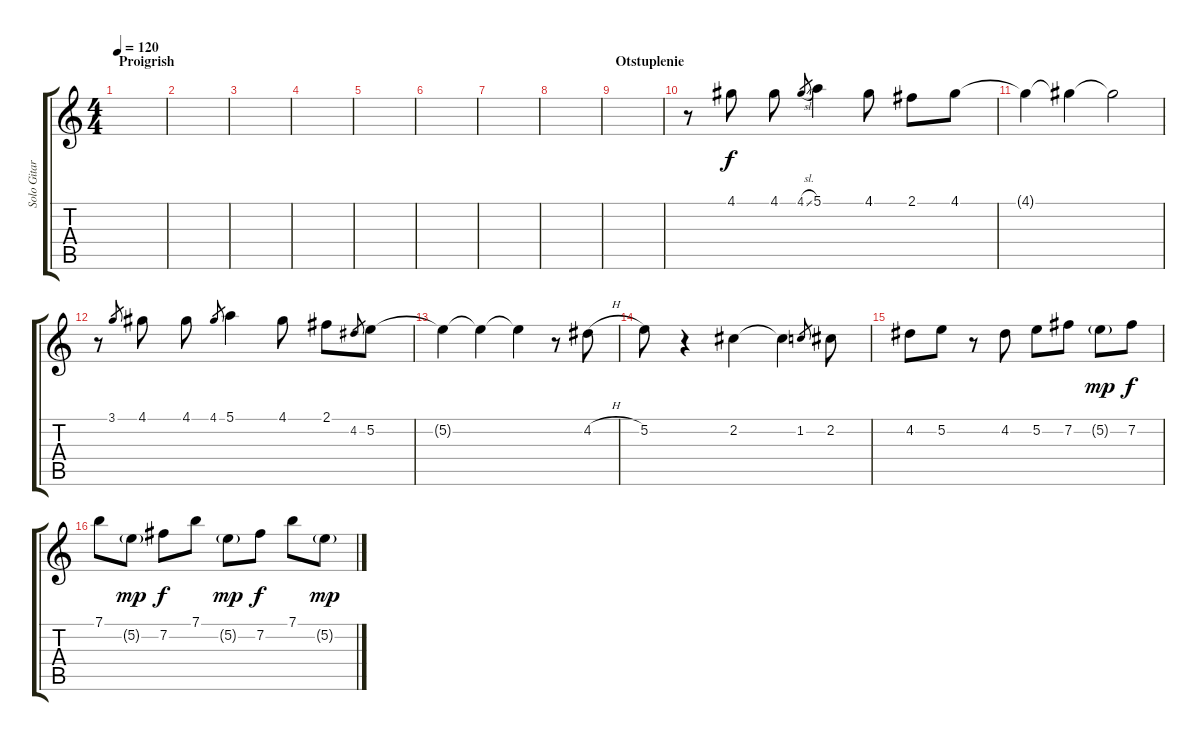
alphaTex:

\track ("Solo Gitara" "Solo Gitar") {instrument electricguitarjazz}
\staff {score tabs}
\tuning (E4 B3 G3 D3 A2 E2) {hide}
\ts (4 4)
\section ("" "Proigrish")
\tempo 120
\clef g2
\ks c
|
|
|
|
|
|
|
|
\section ("" "Otstuplenie")
|
r.8 4.1.8 4.1.8 4.1{sl}.8{gr} 5.1.4 4.1.8 2.1.8 4.1.8 |
4.1{t}.4 4.1{t}.4 4.1{t}.2 |
r.8 3.1.8{gr} 4.1.8 4.1.8 4.1.8{gr} 5.1.4 4.1.8 2.1.8 4.2.8{gr} 5.2.8 |
5.2{t}.4 5.2{t}.4 5.2{t}.4 r.8 4.2{h}.8 |
5.2.8 r.4 2.2.4 2.2{t}.4 1.2.8{gr} 2.2.8 |
4.2.8 5.2.8 r.8 4.2.8 5.2.8 7.2.8 5.2{g}.8{dy mp} 7.2.8{dy f} |
7.1.8 5.2{g}.8{dy mp} 7.2.8{dy f} 7.1.8 5.2{g}.8{dy mp} 7.2.8{dy f} 7.1.8 5.2{g}.8{dy mp}
